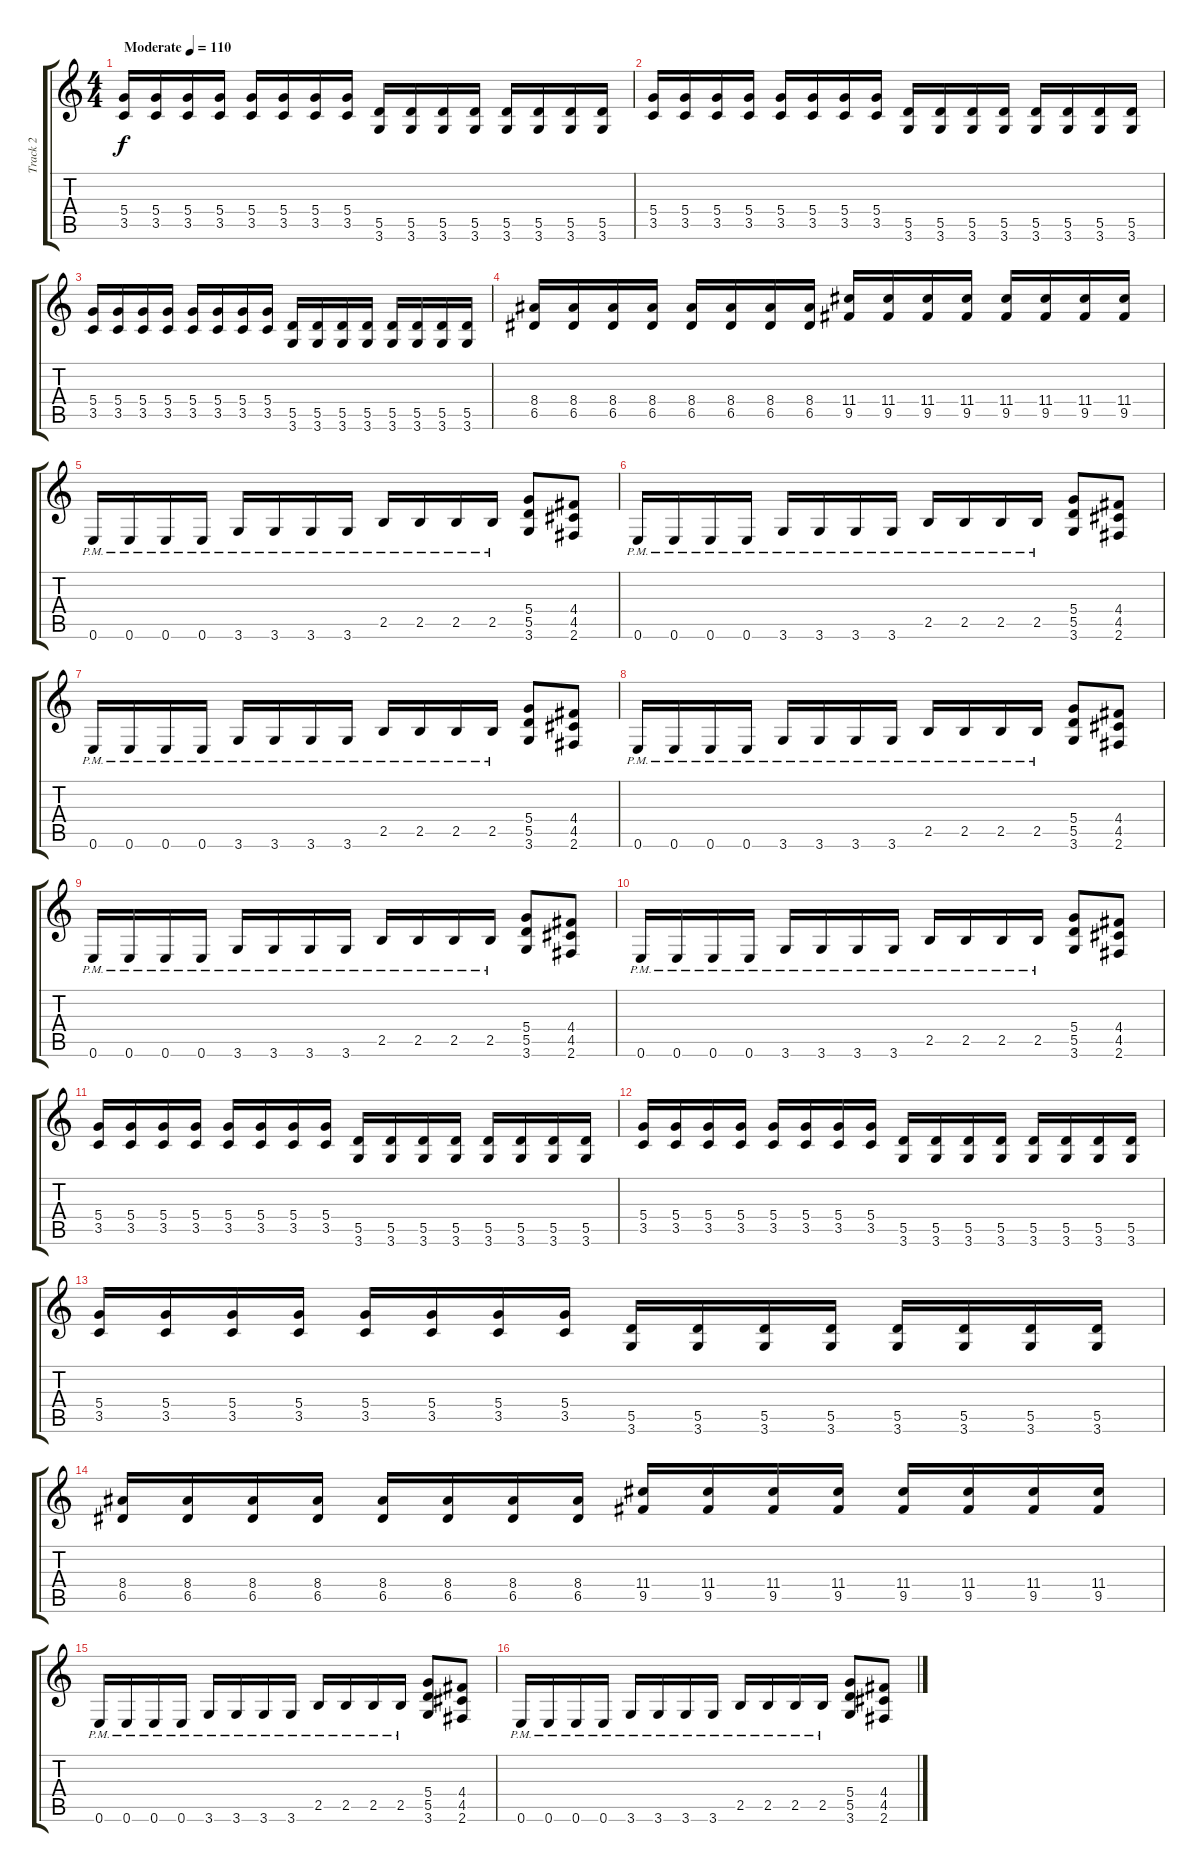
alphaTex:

\track ("Track 2" "Track 2") {instrument distortionguitar}
\staff {score tabs}
\tuning (E4 B3 G3 D3 A2 E2) {hide}
\ts (4 4)
\tempo (110 "Moderate")
\clef g2
\ks c
(5.4 3.5).16{dy f instrument distortionguitar} (5.4 3.5).16 (5.4 3.5).16 (5.4 3.5).16 (5.4 3.5).16 (5.4 3.5).16 (5.4 3.5).16 (5.4 3.5).16 (5.5 3.6).16 (5.5 3.6).16 (5.5 3.6).16 (5.5 3.6).16 (5.5 3.6).16 (5.5 3.6).16 (5.5 3.6).16 (5.5 3.6).16 |
(5.4 3.5).16 (5.4 3.5).16 (5.4 3.5).16 (5.4 3.5).16 (5.4 3.5).16 (5.4 3.5).16 (5.4 3.5).16 (5.4 3.5).16 (5.5 3.6).16 (5.5 3.6).16 (5.5 3.6).16 (5.5 3.6).16 (5.5 3.6).16 (5.5 3.6).16 (5.5 3.6).16 (5.5 3.6).16 |
(5.4 3.5).16 (5.4 3.5).16 (5.4 3.5).16 (5.4 3.5).16 (5.4 3.5).16 (5.4 3.5).16 (5.4 3.5).16 (5.4 3.5).16 (5.5 3.6).16 (5.5 3.6).16 (5.5 3.6).16 (5.5 3.6).16 (5.5 3.6).16 (5.5 3.6).16 (5.5 3.6).16 (5.5 3.6).16 |
(8.4 6.5).16 (8.4 6.5).16 (8.4 6.5).16 (8.4 6.5).16 (8.4 6.5).16 (8.4 6.5).16 (8.4 6.5).16 (8.4 6.5).16 (11.4 9.5).16 (11.4 9.5).16 (11.4 9.5).16 (11.4 9.5).16 (11.4 9.5).16 (11.4 9.5).16 (11.4 9.5).16 (11.4 9.5).16 |
0.6{pm}.16 0.6{pm}.16 0.6{pm}.16 0.6{pm}.16 3.6{pm}.16 3.6{pm}.16 3.6{pm}.16 3.6{pm}.16 2.5{pm}.16 2.5{pm}.16 2.5{pm}.16 2.5{pm}.16 (5.4 5.5 3.6).8 (4.4 4.5 2.6).8 |
0.6{pm}.16 0.6{pm}.16 0.6{pm}.16 0.6{pm}.16 3.6{pm}.16 3.6{pm}.16 3.6{pm}.16 3.6{pm}.16 2.5{pm}.16 2.5{pm}.16 2.5{pm}.16 2.5{pm}.16 (5.4 5.5 3.6).8 (4.4 4.5 2.6).8 |
0.6{pm}.16 0.6{pm}.16 0.6{pm}.16 0.6{pm}.16 3.6{pm}.16 3.6{pm}.16 3.6{pm}.16 3.6{pm}.16 2.5{pm}.16 2.5{pm}.16 2.5{pm}.16 2.5{pm}.16 (5.4 5.5 3.6).8 (4.4 4.5 2.6).8 |
0.6{pm}.16 0.6{pm}.16 0.6{pm}.16 0.6{pm}.16 3.6{pm}.16 3.6{pm}.16 3.6{pm}.16 3.6{pm}.16 2.5{pm}.16 2.5{pm}.16 2.5{pm}.16 2.5{pm}.16 (5.4 5.5 3.6).8 (4.4 4.5 2.6).8 |
0.6{pm}.16 0.6{pm}.16 0.6{pm}.16 0.6{pm}.16 3.6{pm}.16 3.6{pm}.16 3.6{pm}.16 3.6{pm}.16 2.5{pm}.16 2.5{pm}.16 2.5{pm}.16 2.5{pm}.16 (5.4 5.5 3.6).8 (4.4 4.5 2.6).8 |
0.6{pm}.16 0.6{pm}.16 0.6{pm}.16 0.6{pm}.16 3.6{pm}.16 3.6{pm}.16 3.6{pm}.16 3.6{pm}.16 2.5{pm}.16 2.5{pm}.16 2.5{pm}.16 2.5{pm}.16 (5.4 5.5 3.6).8 (4.4 4.5 2.6).8 |
(5.4 3.5).16 (5.4 3.5).16 (5.4 3.5).16 (5.4 3.5).16 (5.4 3.5).16 (5.4 3.5).16 (5.4 3.5).16 (5.4 3.5).16 (5.5 3.6).16 (5.5 3.6).16 (5.5 3.6).16 (5.5 3.6).16 (5.5 3.6).16 (5.5 3.6).16 (5.5 3.6).16 (5.5 3.6).16 |
(5.4 3.5).16 (5.4 3.5).16 (5.4 3.5).16 (5.4 3.5).16 (5.4 3.5).16 (5.4 3.5).16 (5.4 3.5).16 (5.4 3.5).16 (5.5 3.6).16 (5.5 3.6).16 (5.5 3.6).16 (5.5 3.6).16 (5.5 3.6).16 (5.5 3.6).16 (5.5 3.6).16 (5.5 3.6).16 |
(5.4 3.5).16 (5.4 3.5).16 (5.4 3.5).16 (5.4 3.5).16 (5.4 3.5).16 (5.4 3.5).16 (5.4 3.5).16 (5.4 3.5).16 (5.5 3.6).16 (5.5 3.6).16 (5.5 3.6).16 (5.5 3.6).16 (5.5 3.6).16 (5.5 3.6).16 (5.5 3.6).16 (5.5 3.6).16 |
(8.4 6.5).16 (8.4 6.5).16 (8.4 6.5).16 (8.4 6.5).16 (8.4 6.5).16 (8.4 6.5).16 (8.4 6.5).16 (8.4 6.5).16 (11.4 9.5).16 (11.4 9.5).16 (11.4 9.5).16 (11.4 9.5).16 (11.4 9.5).16 (11.4 9.5).16 (11.4 9.5).16 (11.4 9.5).16 |
0.6{pm}.16 0.6{pm}.16 0.6{pm}.16 0.6{pm}.16 3.6{pm}.16 3.6{pm}.16 3.6{pm}.16 3.6{pm}.16 2.5{pm}.16 2.5{pm}.16 2.5{pm}.16 2.5{pm}.16 (5.4 5.5 3.6).8 (4.4 4.5 2.6).8 |
0.6{pm}.16 0.6{pm}.16 0.6{pm}.16 0.6{pm}.16 3.6{pm}.16 3.6{pm}.16 3.6{pm}.16 3.6{pm}.16 2.5{pm}.16 2.5{pm}.16 2.5{pm}.16 2.5{pm}.16 (5.4 5.5 3.6).8 (4.4 4.5 2.6).8
